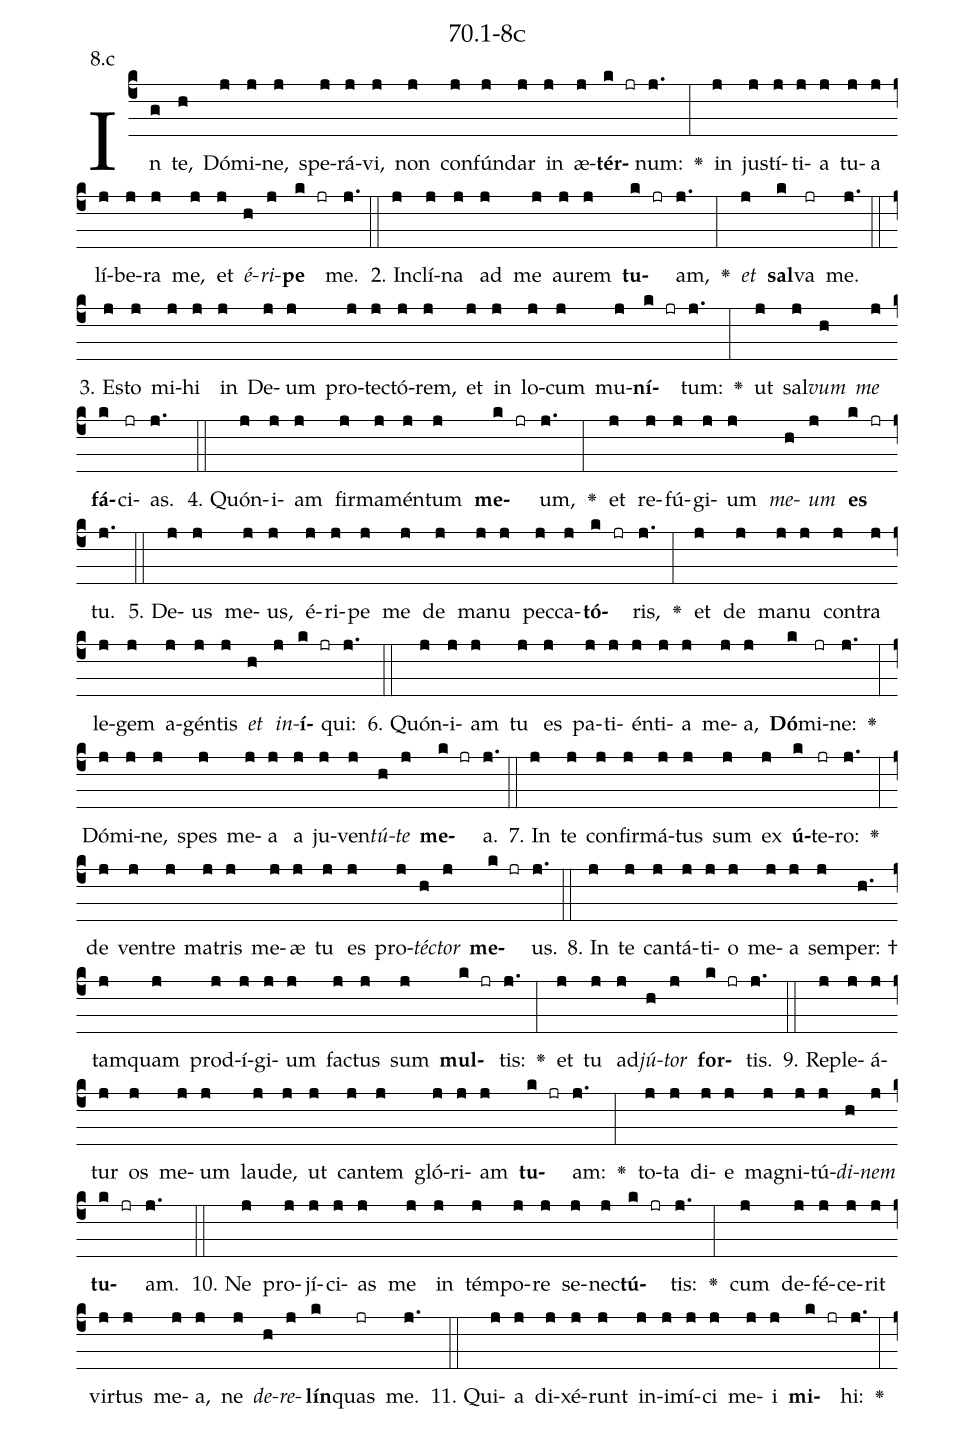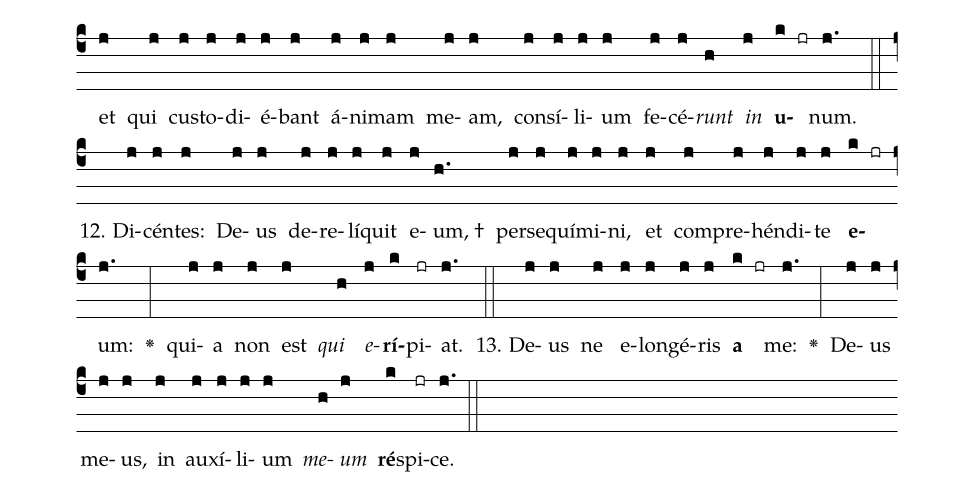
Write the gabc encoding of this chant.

name: 70.1-8c;
annotation: 8.c;
%%
(c4)In(g) te,(h) Dó(j)mi(j)ne,(j) spe(j)rá(j)vi,(j) non(j) con(j)fún(j)dar(j) in(j) æ(j)<b>tér</b>(k jr)num:(j.) <v>\greheightstar</v>(:) in(j) jus(j)tí(j)ti(j)a(j) tu(j)a(j) lí(j)be(j)ra(j) me,(j) et(j) <i>é</i>(h)<i>ri</i>(j)<b>pe</b>(k jr) me.(j.) (::)
2. In(j)clí(j)na(j) ad(j) me(j) au(j)rem(j) <b>tu</b>(k jr)am,(j.) <v>\greheightstar</v>(:) <i>et</i>(j) <b>sal</b>(k)va(jr) me.(j.) (::)
3. Es(j)to(j) mi(j)hi(j) in(j) De(j)um(j) pro(j)tec(j)tó(j)rem,(j) et(j) in(j) lo(j)cum(j) mu(j)<b>ní</b>(k jr)tum:(j.) <v>\greheightstar</v>(:) ut(j) sal(j)<i>vum</i>(h) <i>me</i>(j) <b>fá</b>(k)ci(jr)as.(j.) (::)
4. Quón(j)i(j)am(j) fir(j)ma(j)mén(j)tum(j) <b>me</b>(k jr)um,(j.) <v>\greheightstar</v>(:) et(j) re(j)fú(j)gi(j)um(j) <i>me</i>(h)<i>um</i>(j) <b>es</b>(k jr) tu.(j.) (::)
5. De(j)us(j) me(j)us,(j) é(j)ri(j)pe(j) me(j) de(j) ma(j)nu(j) pec(j)ca(j)<b>tó</b>(k jr)ris,(j.) <v>\greheightstar</v>(:) et(j) de(j) ma(j)nu(j) con(j)tra(j) le(j)gem(j) a(j)gén(j)tis(j) <i>et</i>(h) <i>in</i>(j)<b>í</b>(k jr)qui:(j.) (::)
6. Quón(j)i(j)am(j) tu(j) es(j) pa(j)ti(j)én(j)ti(j)a(j) me(j)a,(j) <b>Dó</b>(k)mi(jr)ne:(j.) <v>\greheightstar</v>(:) Dó(j)mi(j)ne,(j) spes(j) me(j)a(j) a(j) ju(j)ven(j)<i>tú</i>(h)<i>te</i>(j) <b>me</b>(k jr)a.(j.) (::)
7. In(j) te(j) con(j)fir(j)má(j)tus(j) sum(j) ex(j) <b>ú</b>(k)te(jr)ro:(j.) <v>\greheightstar</v>(:) de(j) ven(j)tre(j) ma(j)tris(j) me(j)æ(j) tu(j) es(j) pro(j)<i>téc</i>(h)<i>tor</i>(j) <b>me</b>(k jr)us.(j.) (::)
8. In(j) te(j) can(j)tá(j)ti(j)o(j) me(j)a(j) sem(j)per: †(h.) tam(j)quam(j) prod(j)í(j)gi(j)um(j) fac(j)tus(j) sum(j) <b>mul</b>(k jr)tis:(j.) <v>\greheightstar</v>(:) et(j) tu(j) ad(j)<i>jú</i>(h)<i>tor</i>(j) <b>for</b>(k jr)tis.(j.) (::)
9. Re(j)ple(j)á(j)tur(j) os(j) me(j)um(j) lau(j)de,(j) ut(j) can(j)tem(j) gló(j)ri(j)am(j) <b>tu</b>(k jr)am:(j.) <v>\greheightstar</v>(:) to(j)ta(j) di(j)e(j) ma(j)gni(j)tú(j)<i>di</i>(h)<i>nem</i>(j) <b>tu</b>(k jr)am.(j.) (::)
10. Ne(j) pro(j)jí(j)ci(j)as(j) me(j) in(j) tém(j)po(j)re(j) se(j)nec(j)<b>tú</b>(k jr)tis:(j.) <v>\greheightstar</v>(:) cum(j) de(j)fé(j)ce(j)rit(j) vir(j)tus(j) me(j)a,(j) ne(j) <i>de</i>(h)<i>re</i>(j)<b>lín</b>(k)quas(jr) me.(j.) (::)
11. Qui(j)a(j) di(j)xé(j)runt(j) in(j)i(j)mí(j)ci(j) me(j)i(j) <b>mi</b>(k jr)hi:(j.) <v>\greheightstar</v>(:) et(j) qui(j) cus(j)to(j)di(j)é(j)bant(j) á(j)ni(j)mam(j) me(j)am,(j) con(j)sí(j)li(j)um(j) fe(j)cé(j)<i>runt</i>(h) <i>in</i>(j) <b>u</b>(k jr)num.(j.) (::)
12. Di(j)cén(j)tes:(j) De(j)us(j) de(j)re(j)lí(j)quit(j) e(j)um, †(h.) per(j)se(j)quí(j)mi(j)ni,(j) et(j) com(j)pre(j)hén(j)di(j)te(j) <b>e</b>(k jr)um:(j.) <v>\greheightstar</v>(:) qui(j)a(j) non(j) est(j) <i>qui</i>(h) <i>e</i>(j)<b>rí</b>(k)pi(jr)at.(j.) (::)
13. De(j)us(j) ne(j) e(j)lon(j)gé(j)ris(j) <b>a</b>(k jr) me:(j.) <v>\greheightstar</v>(:) De(j)us(j) me(j)us,(j) in(j) au(j)xí(j)li(j)um(j) <i>me</i>(h)<i>um</i>(j) <b>ré</b>(k)spi(jr)ce.(j.) (::)
